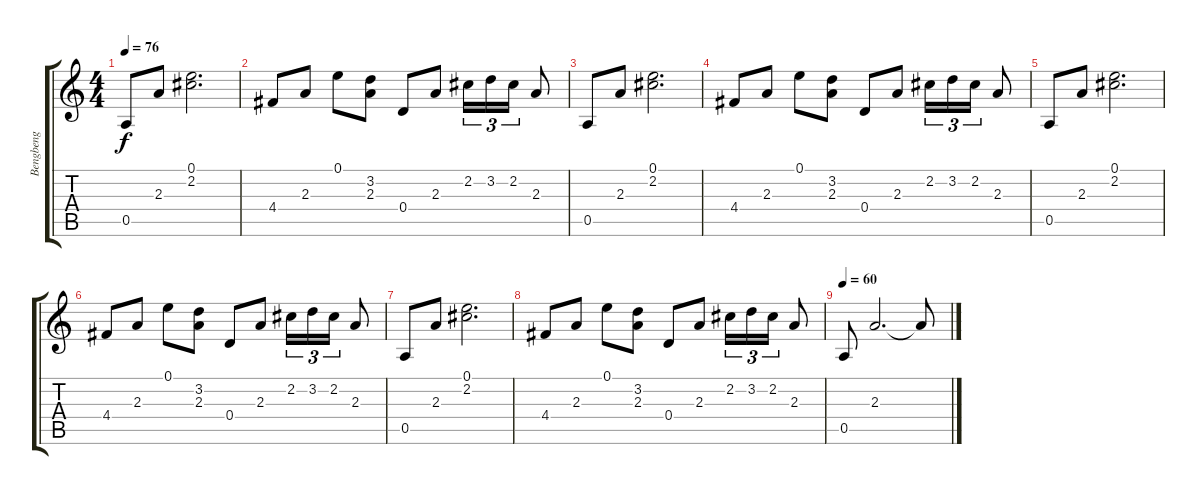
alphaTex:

\track ("Bengbeng" "Bengbeng") {instrument electricguitarjazz}
\staff {score tabs}
\tuning (E4 B3 G3 D3 A2 E2) {hide}
\ts (4 4)
\tempo 76
\clef g2
\ks c
0.5.8{dy f} 2.3.8 (0.1 2.2).2{d} |
4.4.8 2.3.8 0.1.8 (3.2 2.3).8 0.4.8 2.3.8 2.2.16{tu (3 2)} 3.2.16{tu (3 2)} 2.2.16{tu (3 2)} 2.3.8 |
0.5.8 2.3.8 (0.1 2.2).2{d} |
4.4.8 2.3.8 0.1.8 (3.2 2.3).8 0.4.8 2.3.8 2.2.16{tu (3 2)} 3.2.16{tu (3 2)} 2.2.16{tu (3 2)} 2.3.8 |
0.5.8 2.3.8 (0.1 2.2).2{d} |
4.4.8 2.3.8 0.1.8 (3.2 2.3).8 0.4.8 2.3.8 2.2.16{tu (3 2)} 3.2.16{tu (3 2)} 2.2.16{tu (3 2)} 2.3.8 |
0.5.8 2.3.8 (0.1 2.2).2{d} |
4.4.8 2.3.8 0.1.8 (3.2 2.3).8 0.4.8 2.3.8 2.2.16{tu (3 2)} 3.2.16{tu (3 2)} 2.2.16{tu (3 2)} 2.3.8 |
\tempo 60
0.5.8 2.3.2{d} 2.3{t}.8
